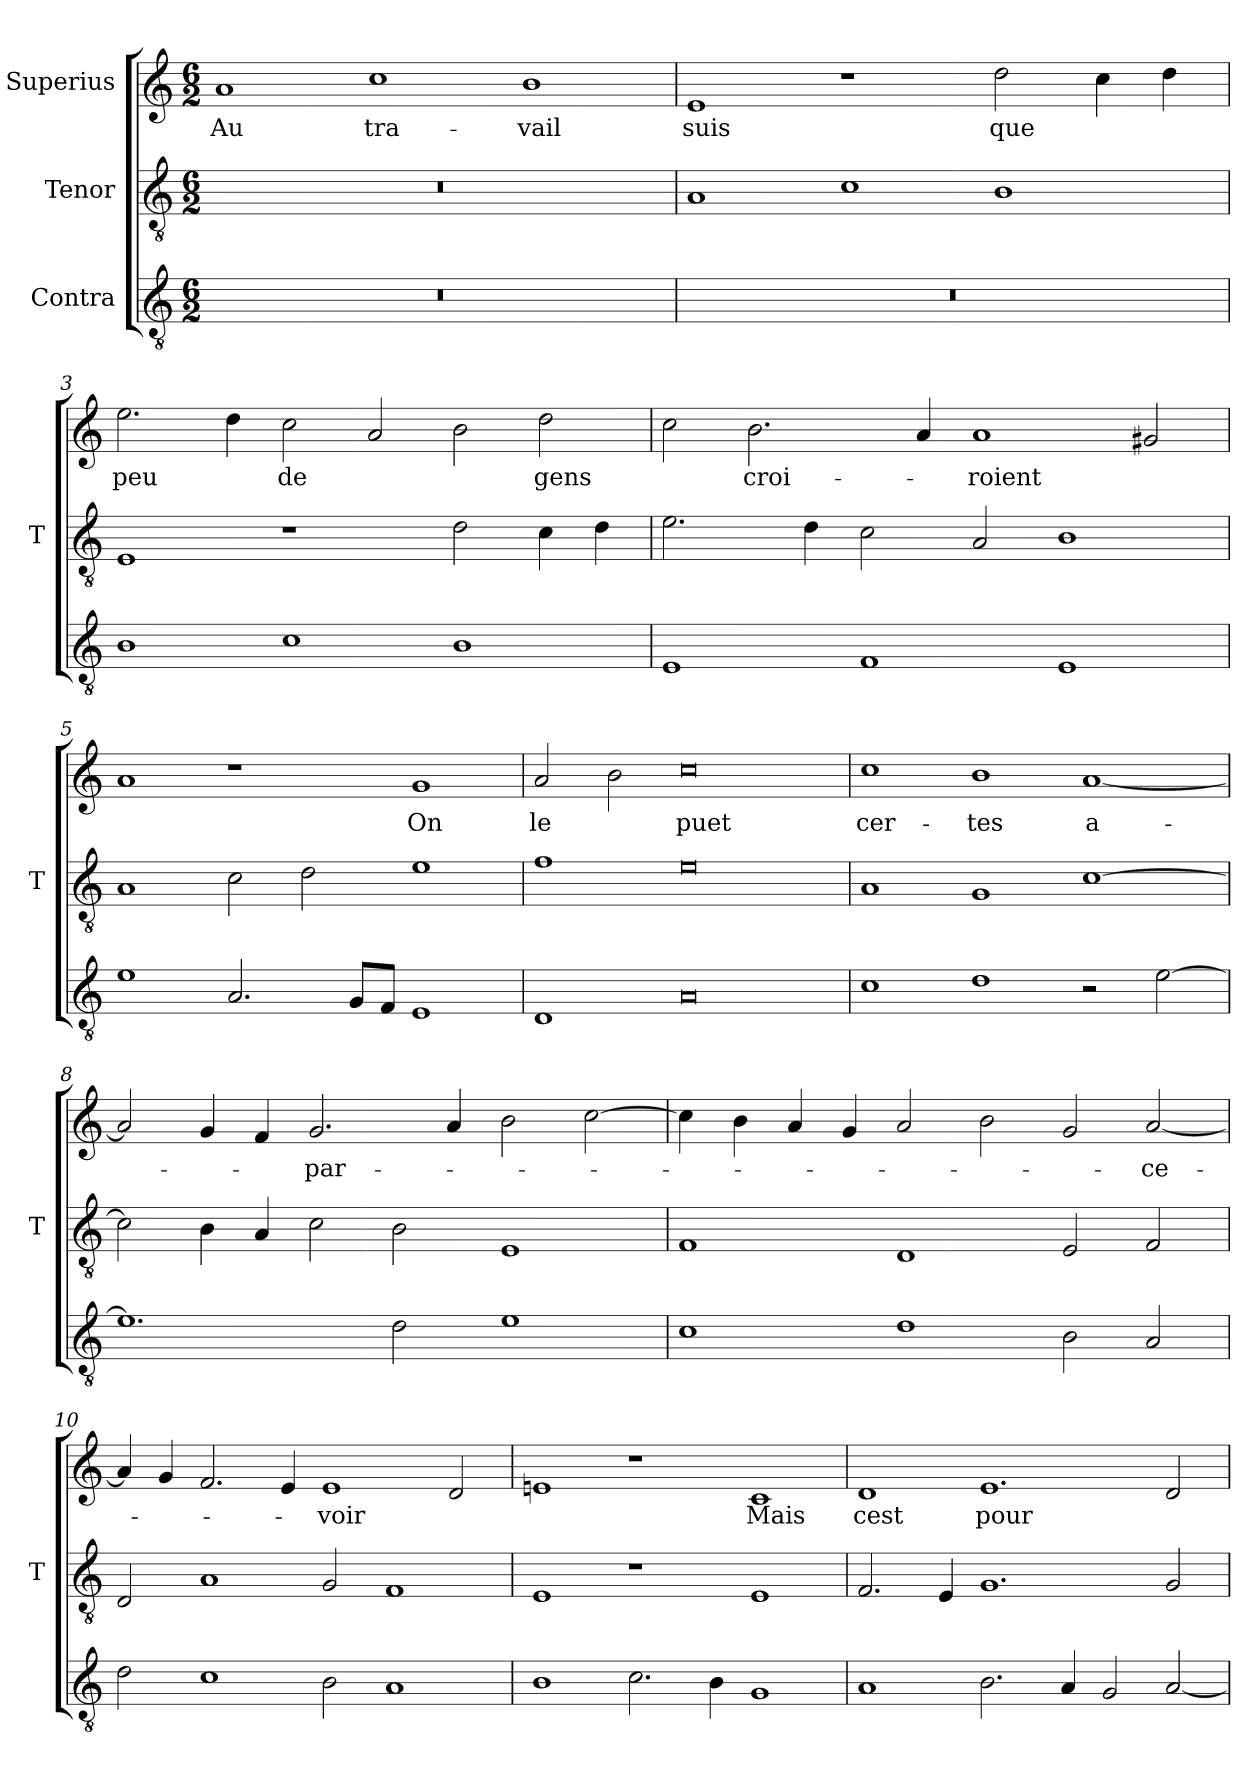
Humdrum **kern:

**kern	**kern	**kern	**text
*part3	*part2	*part1	*part1
*staff3	*staff2	*staff1	*staff1
*I"Contra	*I"Tenor	*I"Superius	*
*	*I'T	*	*
*clefGv2	*clefGv2	*clefG2	*
*M6/2	*M6/2	*M6/2	*
=1	=1	=1	=1
0.r	0.r	1a	-Au
.	.	1cc	tra-
.	.	1b	-vail
=2	=2	=2	=2
0.r	1A	1e	-suis
.	1c	1r	.
.	1B	2dd	-que
.	.	4cc	.
.	.	4dd	.
=3	=3	=3	=3
1B	1E	2.ee	-peu
.	.	4dd	.
1c	1r	2cc	-de
.	.	2a	.
1B	2d	2b	.
.	4c	2dd	-gens
.	4d	.	.
=4	=4	=4	=4
1E	2.e	2cc	.
.	.	2.b	croi-
.	4d	.	.
1F	2c	.	.
.	.	4a	.
.	2A	1a	-roient
1E	1B	.	.
.	.	2g#X	.
=5	=5	=5	=5
1e	1A	1a	.
2.A	2c	1r	.
.	2d	.	.
8G/L	.	.	.
8F/J	.	.	.
1E	1e	1g	-On
=6	=6	=6	=6
1D	1f	2a	-le
.	.	2b	.
0A	0e	0cc	-puet
=7	=7	=7	=7
1c	1A	1cc	cer-
1d	1G	1b	-tes
2r	[1c	[1a	a-
[2e	.	.	.
=8	=8	=8	=8
1.e]	2c]	2a]	.
.	4B	4g	.
.	4A	4f	.
.	2c	2.g	-par-
2d	2B	.	.
.	.	4a	.
1e	1E	2b	.
.	.	[2cc	.
=9	=9	=9	=9
1c	1F	4cc]	.
.	.	4b	.
.	.	4a	.
.	.	4g	.
1d	1D	2a	.
.	.	2b	.
2B	2E	2g	.
2A	2F	[2a	-ce-
=10	=10	=10	=10
2d	2D	4a]	.
.	.	4g	.
1c	1A	2.f	.
.	.	4e	.
2B	2G	1e	-voir
1A	1F	.	.
.	.	2d	.
=11	=11	=11	=11
1B	1E	1en	.
2.c	1r	1r	.
4B	.	.	.
1G	1E	1c	-Mais
=12	=12	=12	=12
1A	2.F	1d	-cest
.	4E	.	.
2.B	1.G	1.e	-pour
4A	.	.	.
2G	.	.	.
[2A	2G	2d	.
=	=	=	=
*-	*-	*-	*-
